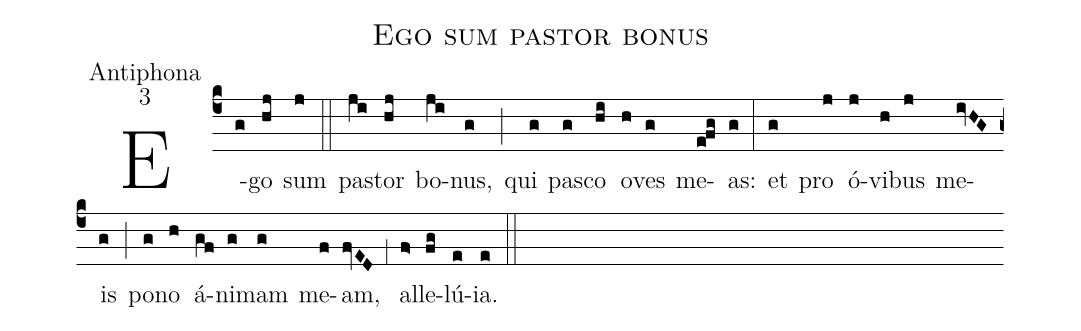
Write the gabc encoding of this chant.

name:Ego sum pastor bonus;
office-part:Antiphona;
mode:3;
%%
(c4) E(g)go(hj) sum(j) (::) pa(ji)stor(hj) bo(ji)nus,(g) (;) qui(g) pa(g)sco(hi) o(h)ves(g) me(e!fg)as:(g) (:) et(g) pro(j) ó(j)vi(h)bus(j) me(ivHG)is(g) (;) po(g)no(h) á(gf)ni(g)mam(g) me(f)am,(fvED) (;1) al(f>)le(fg)lú(e)ia.(e) (::)
